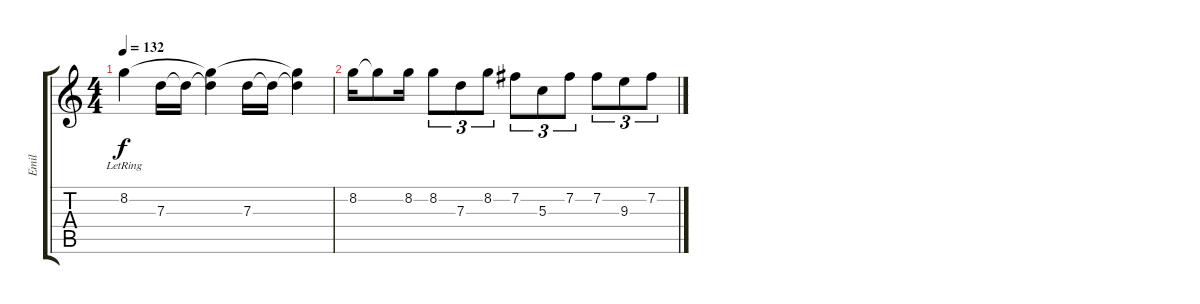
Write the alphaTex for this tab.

\track ("Emil" "Emil") {instrument distortionguitar}
\staff {score tabs}
\tuning (E4 B3 G3 D3 A2 E2) {hide}
\ts (4 4)
\tempo 132
\clef g2
\ks c
8.2{lr}.4{dy f} 7.3.16 7.3{t}.16 (8.2{t} 7.3{t}).4 7.3.16 7.3{t}.16 (8.2{t} 7.3{t}).4 |
8.2.16 8.2{t}.8 8.2.16 8.2.8{tu (3 2)} 7.3.8{tu (3 2)} 8.2.8{tu (3 2)} 7.2.8{tu (3 2)} 5.3.8{tu (3 2)} 7.2.8{tu (3 2)} 7.2.8{tu (3 2)} 9.3.8{tu (3 2)} 7.2.8{tu (3 2)}
